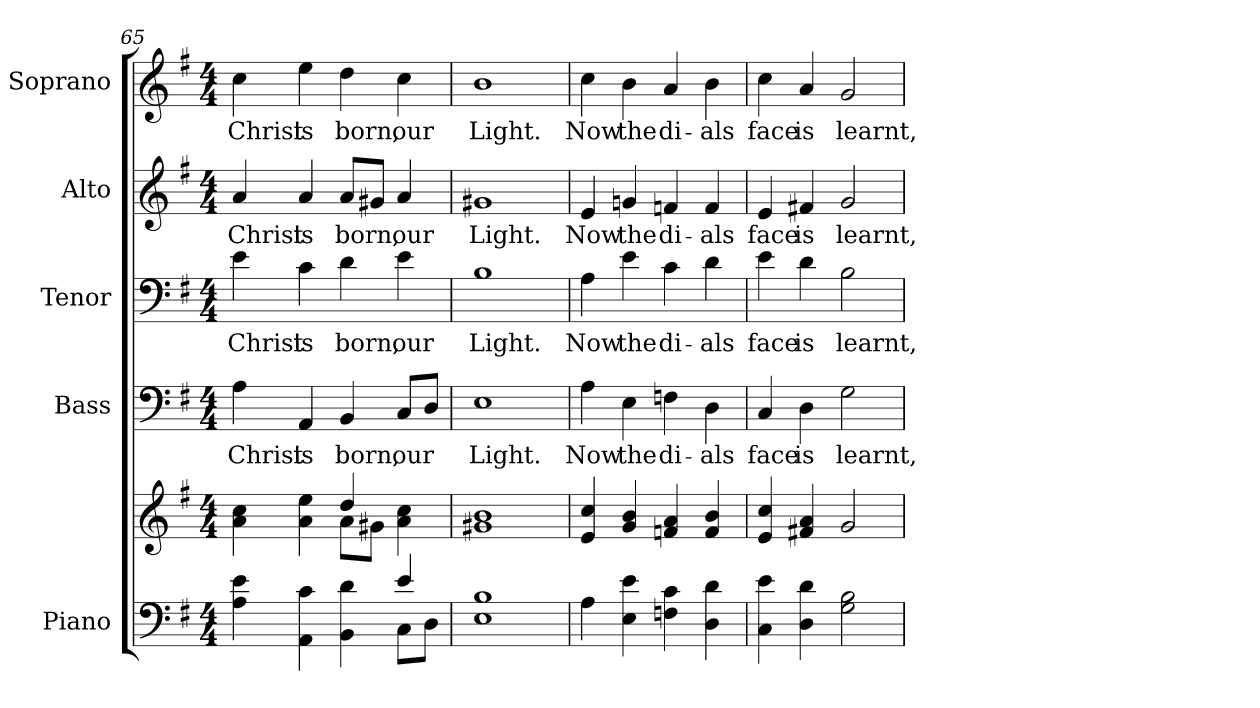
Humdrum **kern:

**kern	**kern	**kern	**text	**kern	**text	**kern	**text	**kern	**text
*part5	*part5	*part4	*part4	*part3	*part3	*part2	*part2	*part1	*part1
*staff6	*staff5	*staff4	*staff4	*staff3	*staff3	*staff2	*staff2	*staff1	*staff1
*I"Piano	*	*I"Bass	*	*I"Tenor	*	*I"Alto	*	*I"Soprano	*
*I'Pno.	*	*I'B.	*	*I'T.	*	*I'A.	*	*I'S.	*
*clefF4	*clefG2	*clefF4	*	*clefF4	*	*clefG2	*	*clefG2	*
*k[f#]	*k[f#]	*k[f#]	*	*k[f#]	*	*k[f#]	*	*k[f#]	*
*G:	*G:	*G:	*	*G:	*	*G:	*	*G:	*
*M4/4	*M4/4	*M4/4	*	*M4/4	*	*M4/4	*	*M4/4	*
=65	=65	=65	=65	=65	=65	=65	=65	=65	=65
*^	*^	*	*	*	*	*	*	*	*
!	!	!	!	!	!LO:LY:b:color=#000000	!	!	!	!	!	!
!	!	!	!	!	!	!	!LO:LY:b:color=#000000	!	!	!	!
!	!	!	!	!	!	!	!	!	!LO:LY:b:color=#000000	!	!
!	!	!	!	!	!	!	!	!	!	!	!LO:LY:b:color=#000000
4Ai\ 4ei	2ryy	4ai\ 4cci	2ryy	4Ai\	Christ	4ei\	Christ	4ai/	Christ	4cci\	Christ
!	!	!	!	!	!LO:LY:b:color=#000000	!	!	!	!	!	!
!	!	!	!	!	!	!	!LO:LY:b:color=#000000	!	!	!	!
!	!	!	!	!	!	!	!	!	!LO:LY:b:color=#000000	!	!
!	!	!	!	!	!	!	!	!	!	!	!LO:LY:b:color=#000000
4AAi\ 4ci	.	4ai\ 4eei	.	4AAi/	is	4ci\	is	4ai/	is	4eei\	is
!	!	!	!	!	!LO:LY:b:color=#000000	!	!	!	!	!	!
!	!	!	!	!	!	!	!LO:LY:b:color=#000000	!	!	!	!
!	!	!	!	!	!	!	!	!	!LO:LY:b:color=#000000	!	!
!	!	!	!	!	!	!	!	!	!	!	!LO:LY:b:color=#000000
4BBi\ 4di	4ryy	4ddi/	8ai\L	4BBi/	born,	4di\	born,	8ai/L	born,	4ddi\	born,
.	.	.	8g#Xi\J	.	.	.	.	8g#Xi/J	.	.	.
!	!	!	!	!	!LO:LY:b:color=#000000	!	!	!	!	!	!
!	!	!	!	!	!	!	!LO:LY:b:color=#000000	!	!	!	!
!	!	!	!	!	!	!	!	!	!LO:LY:b:color=#000000	!	!
!	!	!	!	!	!	!	!	!	!	!	!LO:LY:b:color=#000000
4ei/	8Ci\L	4ai\ 4cci	4ryy	8Ci/L	our	4ei\	our	4ai/	our	4cci\	our
.	8Di\J	.	.	8Di/J	.	.	.	.	.	.	.
*v	*v	*	*	*	*	*	*	*	*	*	*
*	*v	*v	*	*	*	*	*	*	*	*
=66	=66	=66	=66	=66	=66	=66	=66	=66	=66
*^	*	*	*	*	*	*	*	*	*
!	!	!	!	!LO:LY:b:color=#000000	!	!	!	!	!	!
*v	*v	*	*	*	*	*	*	*	*	*
*^	*	*	*	*	*	*	*	*	*
!	!	!	!	!	!	!LO:LY:b:color=#000000	!	!	!	!
*v	*v	*	*	*	*	*	*	*	*	*
*^	*	*	*	*	*	*	*	*	*
!	!	!	!	!	!	!	!	!LO:LY:b:color=#000000	!	!
*v	*v	*	*	*	*	*	*	*	*	*
*^	*	*	*	*	*	*	*	*	*
!	!	!	!	!	!	!	!	!	!	!LO:LY:b:color=#000000
*v	*v	*	*	*	*	*	*	*	*	*
1Ei 1Bi	1g#Xi 1bi	1Ei	Light.	1Bi	Light.	1g#Xi	Light.	1bi	Light.
!!LO:PB:g=z
=67	=67	=67	=67	=67	=67	=67	=67	=67	=67
*	*^	*	*	*	*	*	*	*	*
!	!	!	!	!LO:LY:b:color=#000000	!	!	!	!	!	!
!	!	!	!	!	!	!LO:LY:b:color=#000000	!	!	!	!
!	!	!	!	!	!	!	!	!LO:LY:b:color=#000000	!	!
!	!	!	!	!	!	!	!	!	!	!LO:LY:b:color=#000000
4Ai\	4ei/ 4cci	2ryy	4Ai\	Now	4Ai\	Now	4ei/	Now	4cci\	Now
!	!	!	!	!LO:LY:b:color=#000000	!	!	!	!	!	!
!	!	!	!	!	!	!LO:LY:b:color=#000000	!	!	!	!
!	!	!	!	!	!	!	!	!LO:LY:b:color=#000000	!	!
!	!	!	!	!	!	!	!	!	!	!LO:LY:b:color=#000000
4Ei\ 4ei	4gi/ 4bi	.	4Ei\	the	4ei\	the	4gni/	the	4bi\	the
!	!	!	!	!LO:LY:b:color=#000000	!	!	!	!	!	!
!	!	!	!	!	!	!LO:LY:b:color=#000000	!	!	!	!
!	!	!	!	!	!	!	!	!LO:LY:b:color=#000000	!	!
!	!	!	!	!	!	!	!	!	!	!LO:LY:b:color=#000000
4Fni\ 4ci	4fni/ 4ai	2ryy	4Fni\	di-	4ci\	di-	4fni/	di-	4ai/	di-
!	!	!	!	!LO:LY:b:color=#000000	!	!	!	!	!	!
!	!	!	!	!	!	!LO:LY:b:color=#000000	!	!	!	!
!	!	!	!	!	!	!	!	!LO:LY:b:color=#000000	!	!
!	!	!	!	!	!	!	!	!	!	!LO:LY:b:color=#000000
4Di\ 4di	4fi/ 4bi	.	4Di\	-als	4di\	-als	4fi/	-als	4bi\	-als
*	*v	*v	*	*	*	*	*	*	*	*
=68	=68	=68	=68	=68	=68	=68	=68	=68	=68
!	!	!	!LO:LY:b:color=#000000	!	!	!	!	!	!
!	!	!	!	!	!LO:LY:b:color=#000000	!	!	!	!
!	!	!	!	!	!	!	!LO:LY:b:color=#000000	!	!
!	!	!	!	!	!	!	!	!	!LO:LY:b:color=#000000
4Ci\ 4ei	4ei/ 4cci	4Ci/	face	4ei\	face	4ei/	face	4cci\	face
!	!	!	!LO:LY:b:color=#000000	!	!	!	!	!	!
!	!	!	!	!	!LO:LY:b:color=#000000	!	!	!	!
!	!	!	!	!	!	!	!LO:LY:b:color=#000000	!	!
!	!	!	!	!	!	!	!	!	!LO:LY:b:color=#000000
4Di\ 4di	4f#Xi/ 4ai	4Di\	is	4di\	is	4f#Xi/	is	4ai/	is
!	!	!	!LO:LY:b:color=#000000	!	!	!	!	!	!
!	!	!	!	!	!LO:LY:b:color=#000000	!	!	!	!
!	!	!	!	!	!	!	!LO:LY:b:color=#000000	!	!
!	!	!	!	!	!	!	!	!	!LO:LY:b:color=#000000
2Gi\ 2Bi	2gi/	2Gi\	learnt,	2Bi\	learnt,	2gi/	learnt,	2gi/	learnt,
=	=	=	=	=	=	=	=	=	=
*-	*-	*-	*-	*-	*-	*-	*-	*-	*-
